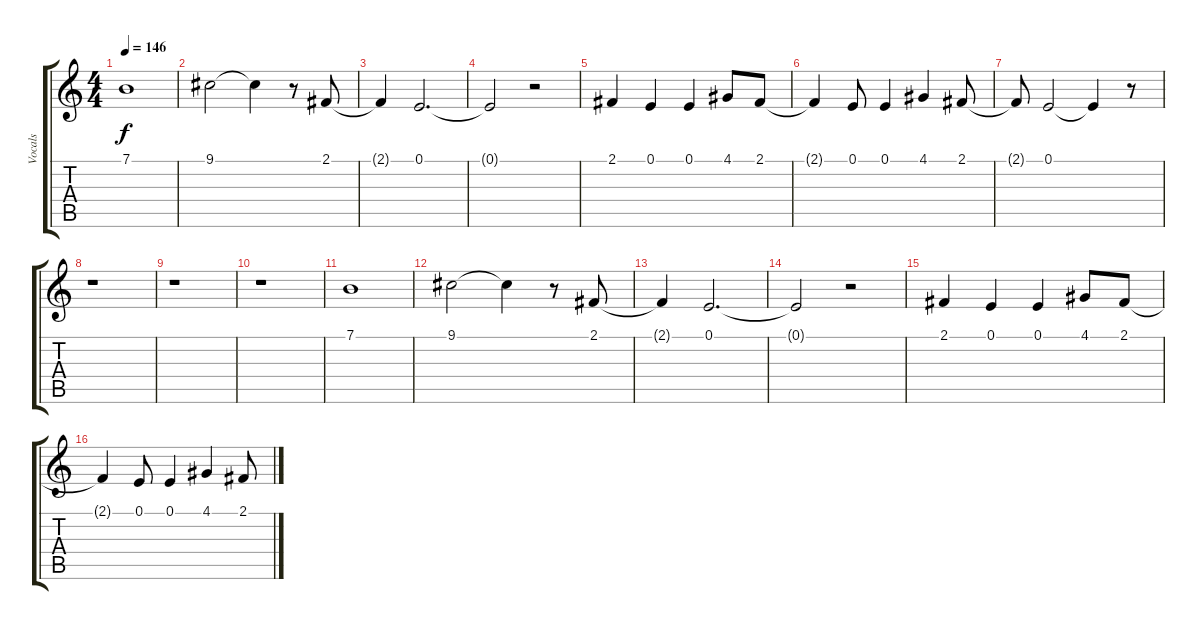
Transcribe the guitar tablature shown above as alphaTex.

\track ("Vocals" "Vocals") {instrument synthvoice}
\staff {score tabs}
\tuning (E4 B3 G3 D3 A2 E2) {hide}
\ts (4 4)
\tempo 146
\clef g2
\ks c
7.1.1{dy f} |
9.1.2 9.1{t}.4 r.8 2.1.8 |
2.1{t}.4 0.1.2{d} |
0.1{t}.2 r.2 |
2.1.4 0.1.4 0.1.4 4.1.8 2.1.8 |
2.1{t}.4 0.1.8 0.1.4 4.1.4 2.1.8 |
2.1{t}.8 0.1.2 0.1{t}.4 r.8 |
r.1 |
r.1 |
r.1 |
7.1.1 |
9.1.2 9.1{t}.4 r.8 2.1.8 |
2.1{t}.4 0.1.2{d} |
0.1{t}.2 r.2 |
2.1.4 0.1.4 0.1.4 4.1.8 2.1.8 |
2.1{t}.4 0.1.8 0.1.4 4.1.4 2.1.8
